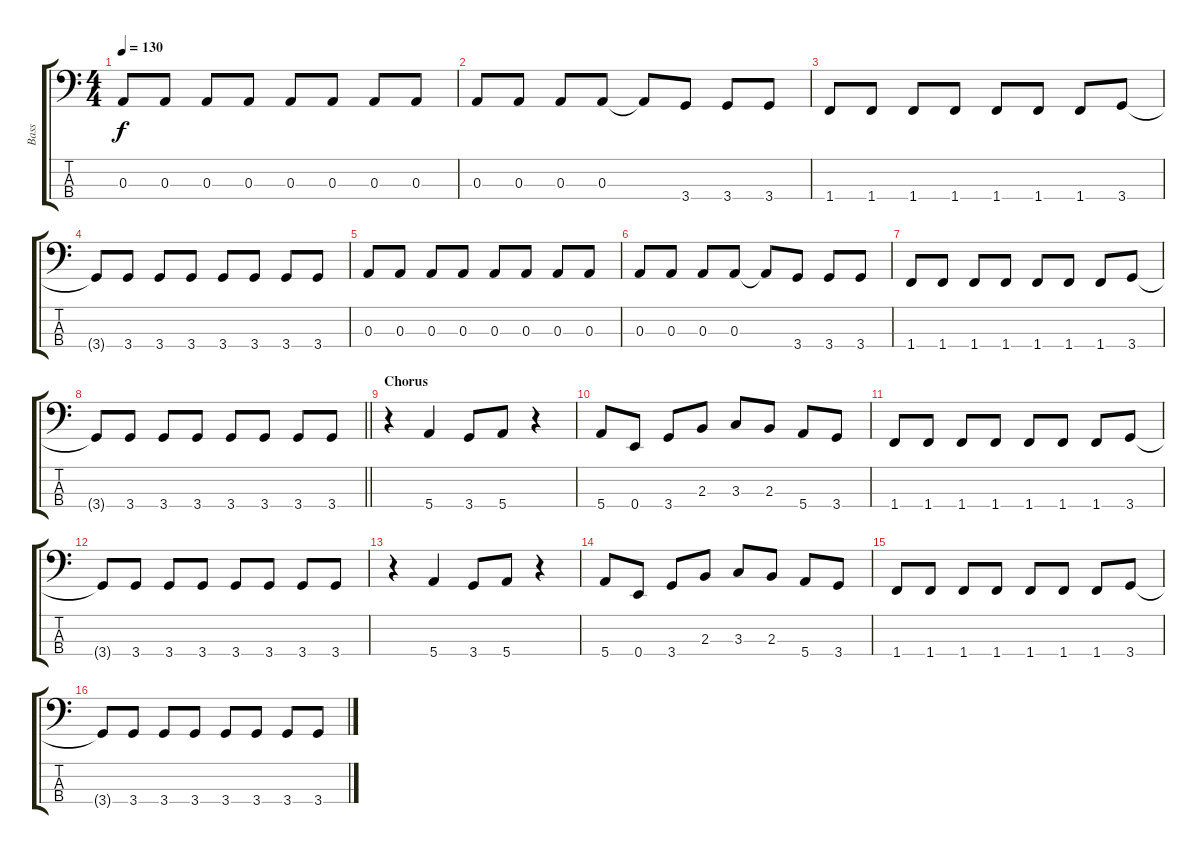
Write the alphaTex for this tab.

\track ("Bass" "Bass") {instrument electricbassfinger}
\staff {score tabs}
\tuning (G2 D2 A1 E1) {hide}
\ts (4 4)
\tempo 130
\clef f4
\ks c
0.3.8{dy f} 0.3.8 0.3.8 0.3.8 0.3.8 0.3.8 0.3.8 0.3.8 |
0.3.8 0.3.8 0.3.8 0.3.8 0.3{t}.8 3.4.8 3.4.8 3.4.8 |
1.4.8 1.4.8 1.4.8 1.4.8 1.4.8 1.4.8 1.4.8 3.4.8 |
3.4{t}.8 3.4.8 3.4.8 3.4.8 3.4.8 3.4.8 3.4.8 3.4.8 |
0.3.8 0.3.8 0.3.8 0.3.8 0.3.8 0.3.8 0.3.8 0.3.8 |
0.3.8 0.3.8 0.3.8 0.3.8 0.3{t}.8 3.4.8 3.4.8 3.4.8 |
1.4.8 1.4.8 1.4.8 1.4.8 1.4.8 1.4.8 1.4.8 3.4.8 |
\barLineRight lightlight
3.4{t}.8 3.4.8 3.4.8 3.4.8 3.4.8 3.4.8 3.4.8 3.4.8 |
\section ("" "Chorus")
r.4 5.4.4 3.4.8 5.4.8 r.4 |
5.4.8 0.4.8 3.4.8 2.3.8 3.3.8 2.3.8 5.4.8 3.4.8 |
1.4.8 1.4.8 1.4.8 1.4.8 1.4.8 1.4.8 1.4.8 3.4.8 |
3.4{t}.8 3.4.8 3.4.8 3.4.8 3.4.8 3.4.8 3.4.8 3.4.8 |
r.4 5.4.4 3.4.8 5.4.8 r.4 |
5.4.8 0.4.8 3.4.8 2.3.8 3.3.8 2.3.8 5.4.8 3.4.8 |
1.4.8 1.4.8 1.4.8 1.4.8 1.4.8 1.4.8 1.4.8 3.4.8 |
3.4{t}.8 3.4.8 3.4.8 3.4.8 3.4.8 3.4.8 3.4.8 3.4.8
